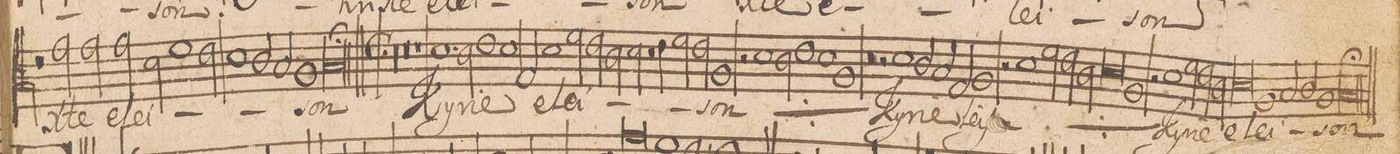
**kern	**text
*I"TENOR.	*
*clefC3	*
*k[]	*
*met(c|)	*
*M2/1	*
2rf	.
2g\	X-
=40-	=40-
2g\	-te
2g\	e-
2d\	-lei-
1f\	.
=41-	=41-
2e\	.
1d	.
=42-	=42-
2c/	.
2B/	.
1A	.
=43-	=43-
0B;>	-son
=44||	=44||
*M2/1	*
*met(c|)	*
00r	.
=45-	=45-
=46-	=46-
0r	.
=47-	=47-
1r	.
1.d	Ky-
=48-	=48-
2c\	-ri-
1e	-e
=49-	=49-
1d	e-
2G/	.
1d\	-lei-
=50-	=50-
2f\	.
2e\	.
2c\	.
=51-	=51-
2.d\	.
4e\	.
2f\	.
2e\	.
=52-	=52-
1A	-son
2r	.
*	*ij
1d\	e-
=53-	=53-
2c\	-lei-
1e	.
=54-	=54-
1d	.
1A	-son
*	*Xij
=55-	=55-
0r	.
=56-	=56-
2r	.
1d	Ky-
2c/	-ri-
=57-	=57-
2B/	-e
2G/	elei-
1A	-ſon
=58-	=58-
2r	.
*	*ij
1d	e-
2f\	-lei-
=59-	=59-
2e\	.
2c\	.
0d	.
=60-	=60-
1A	-ſon
*	*Xij
=61-	=61-
2r	.
1d	Ky-
2f\	-ri-
=62-	=62-
2e\	-e
2c\	e-
0d	.
=63-	=63-
1A	-lei-
=64-	=64-
2B/	.
2c/	.
1A	.
=65-	=65-
0B;>	-son
==	==
*-	*-
